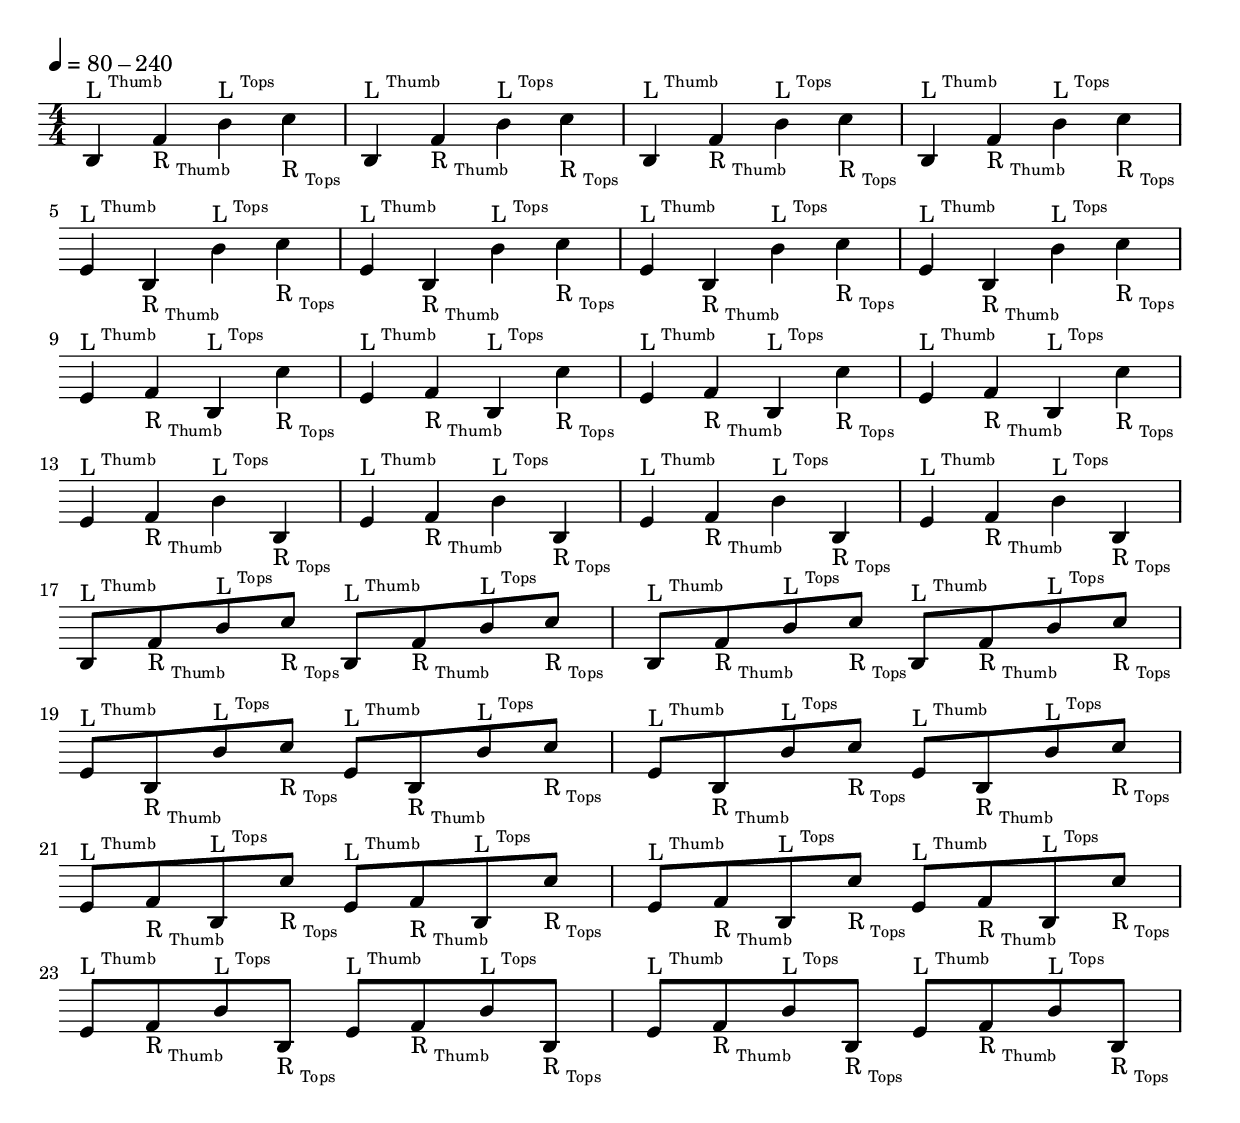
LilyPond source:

\version "2.24.1"
\include "../global.ly"

\layout {
  indent = -3.5
}

\relative {
  \defaultScoreSettings
  \tempo 4 = 80 - 240
  \time 4/4

  \repeat unfold 4 {  b4^\LThumbTop  f'_\RThumbBtm   b^\LTopsTop   c_\RTopsBtm } \break
  \repeat unfold 4 { e,4^\LThumbTop   b_\RThumbBtm  b'^\LTopsTop   c_\RTopsBtm } \break
  \repeat unfold 4 { e,4^\LThumbTop   f_\RThumbBtm  b,^\LTopsTop  c'_\RTopsBtm } \break
  \repeat unfold 4 { e,4^\LThumbTop   f_\RThumbBtm   b^\LTopsTop  b,_\RTopsBtm } \break

  \repeat unfold 4 {  b8^\LThumbTop  f'_\RThumbBtm   b^\LTopsTop   c_\RTopsBtm } \break
  \repeat unfold 4 { e,8^\LThumbTop   b_\RThumbBtm  b'^\LTopsTop   c_\RTopsBtm } \break
  \repeat unfold 4 { e,8^\LThumbTop   f_\RThumbBtm  b,^\LTopsTop  c'_\RTopsBtm } \break
  \repeat unfold 4 { e,8^\LThumbTop   f_\RThumbBtm   b^\LTopsTop  b,_\RTopsBtm } \break
}